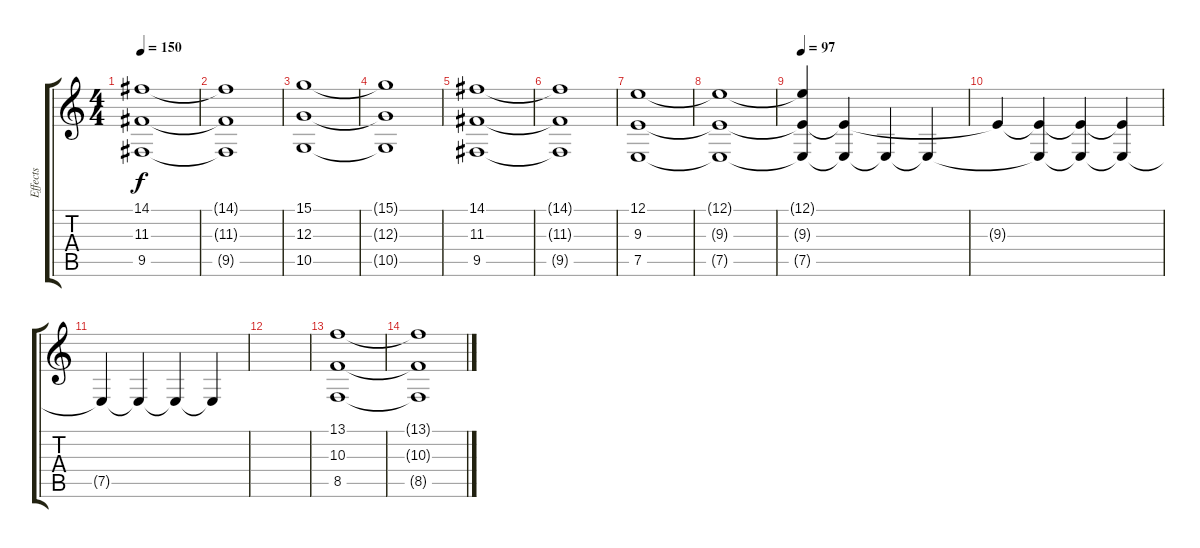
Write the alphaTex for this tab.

\track ("Effects" "Effects") {instrument fx5brightness}
\staff {score tabs}
\tuning (E4 B3 G3 D3 A2 E2) {hide}
\ts (4 4)
\tempo 150
\clef g2
\ks c
(14.1 11.3 9.5).1{dy f} |
(14.1{t} 11.3{t} 9.5{t}).1 |
(15.1 12.3 10.5).1 |
(15.1{t} 12.3{t} 10.5{t}).1 |
(14.1 11.3 9.5).1 |
(14.1{t} 11.3{t} 9.5{t}).1 |
(12.1 9.3 7.5).1 |
(12.1{t} 9.3{t} 7.5{t}).1 |
\tempo 97
(12.1{t} 9.3{t} 7.5{t}).4 (9.3{t} 7.5{t}).4 7.5{t}.4 7.5{t}.4 |
9.3{t}.4 (9.3{t} 7.5{t}).4 (9.3{t} 7.5{t}).4 (9.3{t} 7.5{t}).4 |
7.5{t}.4 7.5{t}.4 7.5{t}.4 7.5{t}.4 |
|
(13.1 10.3 8.5).1 |
(13.1{t} 10.3{t} 8.5{t}).1
